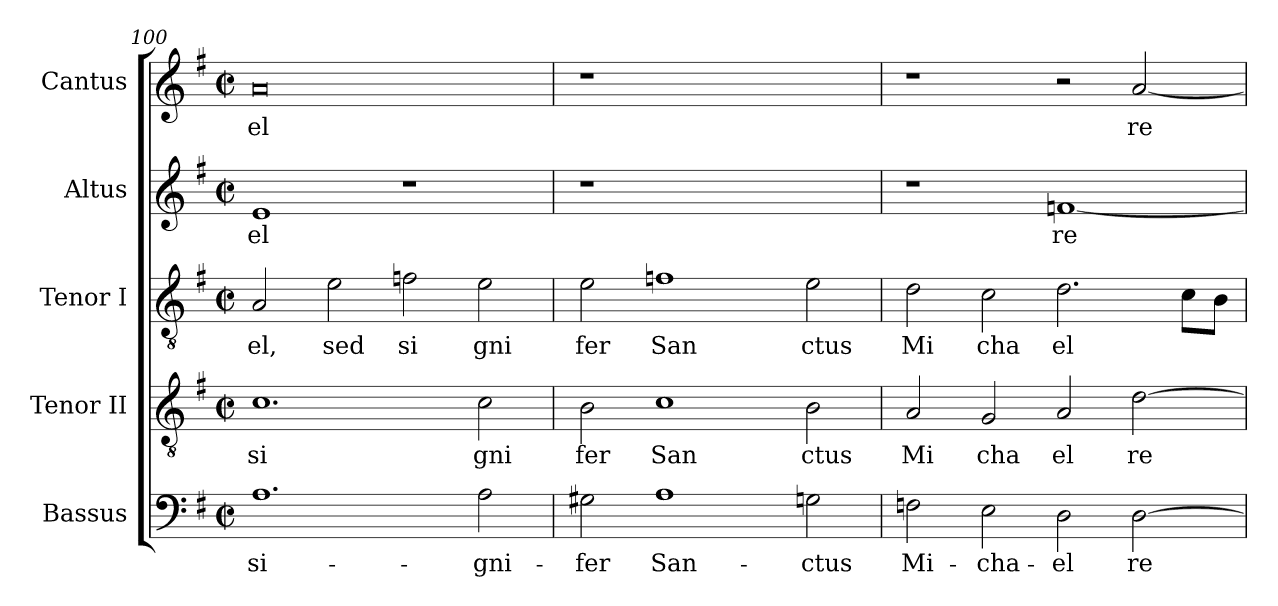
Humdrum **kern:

**kern	**text	**kern	**text	**kern	**text	**kern	**text	**kern	**text
*part5	*part5	*part4	*part4	*part3	*part3	*part2	*part2	*part1	*part1
*staff5	*staff5	*staff4	*staff4	*staff3	*staff3	*staff2	*staff2	*staff1	*staff1
*I"Bassus	*	*I"Tenor II	*	*I"Tenor I	*	*I"Altus	*	*I"Cantus	*
*I'B	*	*I'T II	*	*I'T I	*	*I'A	*	*I'C	*
*clefF4	*	*clefGv2	*	*clefGv2	*	*clefG2	*	*clefG2	*
*k[f#]	*	*k[f#]	*	*k[f#]	*	*k[f#]	*	*k[f#]	*
*G:	*	*G:	*	*G:	*	*G:	*	*G:	*
*M2/2	*	*M2/2	*	*M2/2	*	*M2/2	*	*M2/2	*
*met(c|)	*	*met(c|)	*	*met(c|)	*	*met(c|)	*	*met(c|)	*
=100	=100	=100	=100	=100	=100	=100	=100	=100	=100
!	!LO:LY:b:cj	!	!LO:LY:b:cj	!	!LO:LY:b:cj	!	!LO:LY:b:cj	!	!LO:LY:b:cj
1.A	si-	1.c	si	2A/	el,	1e	el	0a	el
!	!	!	!	!	!LO:LY:b:cj	!	!	!	!
.	.	.	.	2e\	sed	.	.	.	.
!	!	!	!	!	!LO:LY:b:cj	!	!	!	!
.	.	.	.	2fn\	si	1r	.	.	.
!	!LO:LY:b:cj	!	!LO:LY:b:cj	!	!LO:LY:b:cj	!	!	!	!
2A\	-gni-	2c\	gni	2e\	gni	.	.	.	.
=101	=101	=101	=101	=101	=101	=101	=101	=101	=101
!	!LO:LY:b:cj	!	!LO:LY:b:cj	!	!LO:LY:b:cj	!	!	!	!
2G#X\	-fer	2B\	fer	2e\	fer	1r	.	1r	.
!	!LO:LY:b:cj	!	!LO:LY:b:cj	!	!LO:LY:b:cj	!	!	!	!
1A	San-	1c	San	1f	San	.	.	.	.
.	.	.	.	.	.	1ryy	.	1ryy	.
!	!LO:LY:b:cj	!	!LO:LY:b:cj	!	!LO:LY:b:cj	!	!	!	!
2Gn\	-ctus	2B\	ctus	2e\	ctus	.	.	.	.
=102	=102	=102	=102	=102	=102	=102	=102	=102	=102
!	!LO:LY:b:cj	!	!LO:LY:b:cj	!	!LO:LY:b:cj	!	!	!	!
2Fn\	Mi-	2A/	Mi	2d\	Mi	1r	.	1r	.
!	!LO:LY:b:cj	!	!LO:LY:b:cj	!	!LO:LY:b:cj	!	!	!	!
2E\	-cha-	2G/	cha	2c\	cha	.	.	.	.
!	!LO:LY:b:cj	!	!LO:LY:b:cj	!	!LO:LY:b:cj	!	!LO:LY:b:cj	!	!
2D\	-el	2A/	el	2.d\	el	[<1fn	re	2r	.
!	!LO:LY:b:cj	!	!LO:LY:b:cj	!	!	!	!	!	!LO:LY:b:cj
[<2D\	re-	[<2d\	re	.	.	.	.	[<2a/	re
!	!	!	!	!	!LO:LY:b:cj	!	!	!	!
.	.	.	.	8c\L	.	.	.	.	.
!	!	!	!	!	!LO:LY:b:cj	!	!	!	!
.	.	.	.	8B\J	.	.	.	.	.
=	=	=	=	=	=	=	=	=	=
*-	*-	*-	*-	*-	*-	*-	*-	*-	*-
